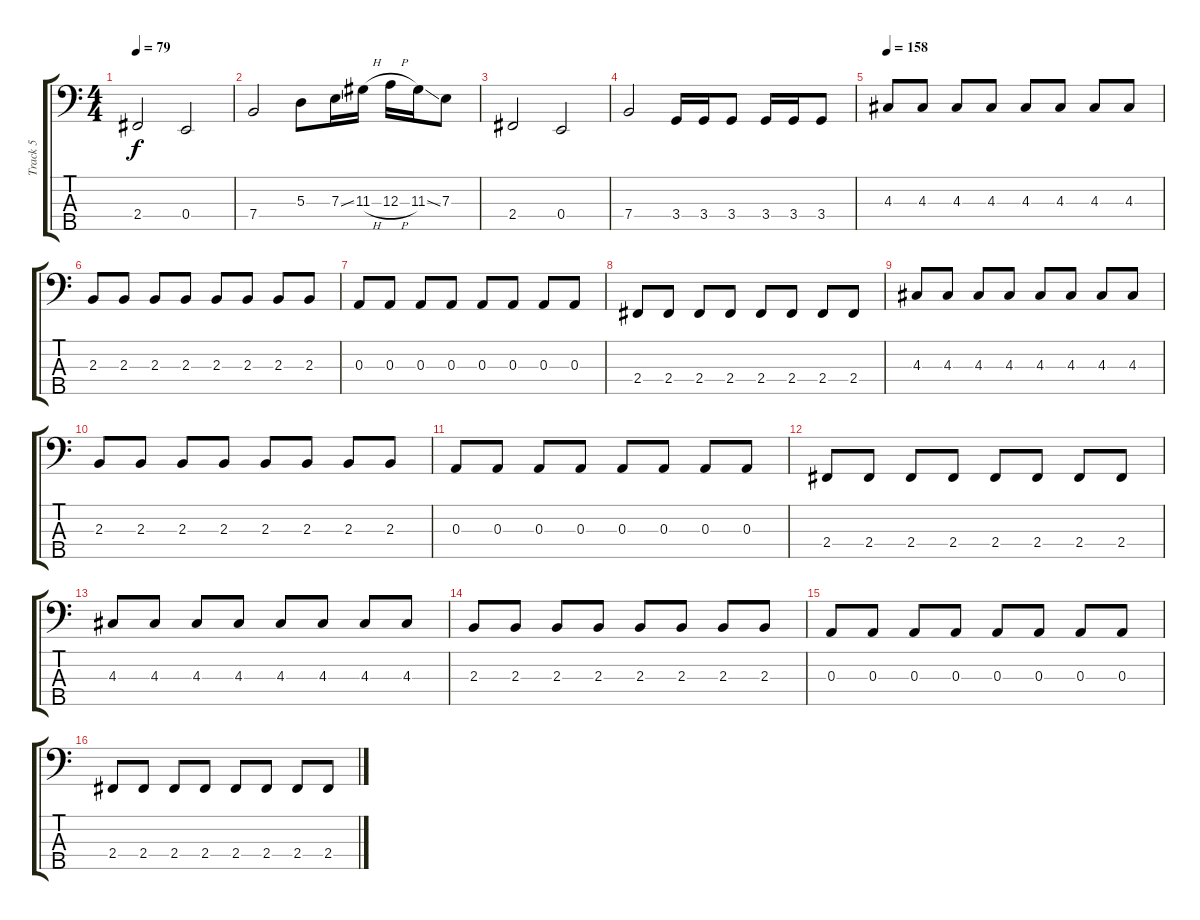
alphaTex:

\track ("Track 5" "Track 5") {instrument electricbasspick}
\staff {score tabs}
\tuning (G2 D2 A1 E1 B0) {hide}
\ts (4 4)
\tempo 79
\clef f4
\ks c
2.4.2{dy f} 0.4.2 |
7.4.2 5.3.8 7.3{ss}.16 11.3{h}.16 12.3{h}.16 11.3{ss}.16 7.3.8 |
2.4.2 0.4.2 |
7.4.2 3.4.16 3.4.16 3.4.8 3.4.16 3.4.16 3.4.8 |
\tempo 158
4.3.8 4.3.8 4.3.8 4.3.8 4.3.8 4.3.8 4.3.8 4.3.8 |
2.3.8 2.3.8 2.3.8 2.3.8 2.3.8 2.3.8 2.3.8 2.3.8 |
0.3.8 0.3.8 0.3.8 0.3.8 0.3.8 0.3.8 0.3.8 0.3.8 |
2.4.8 2.4.8 2.4.8 2.4.8 2.4.8 2.4.8 2.4.8 2.4.8 |
4.3.8 4.3.8 4.3.8 4.3.8 4.3.8 4.3.8 4.3.8 4.3.8 |
2.3.8 2.3.8 2.3.8 2.3.8 2.3.8 2.3.8 2.3.8 2.3.8 |
0.3.8 0.3.8 0.3.8 0.3.8 0.3.8 0.3.8 0.3.8 0.3.8 |
2.4.8 2.4.8 2.4.8 2.4.8 2.4.8 2.4.8 2.4.8 2.4.8 |
4.3.8 4.3.8 4.3.8 4.3.8 4.3.8 4.3.8 4.3.8 4.3.8 |
2.3.8 2.3.8 2.3.8 2.3.8 2.3.8 2.3.8 2.3.8 2.3.8 |
0.3.8 0.3.8 0.3.8 0.3.8 0.3.8 0.3.8 0.3.8 0.3.8 |
2.4.8 2.4.8 2.4.8 2.4.8 2.4.8 2.4.8 2.4.8 2.4.8
